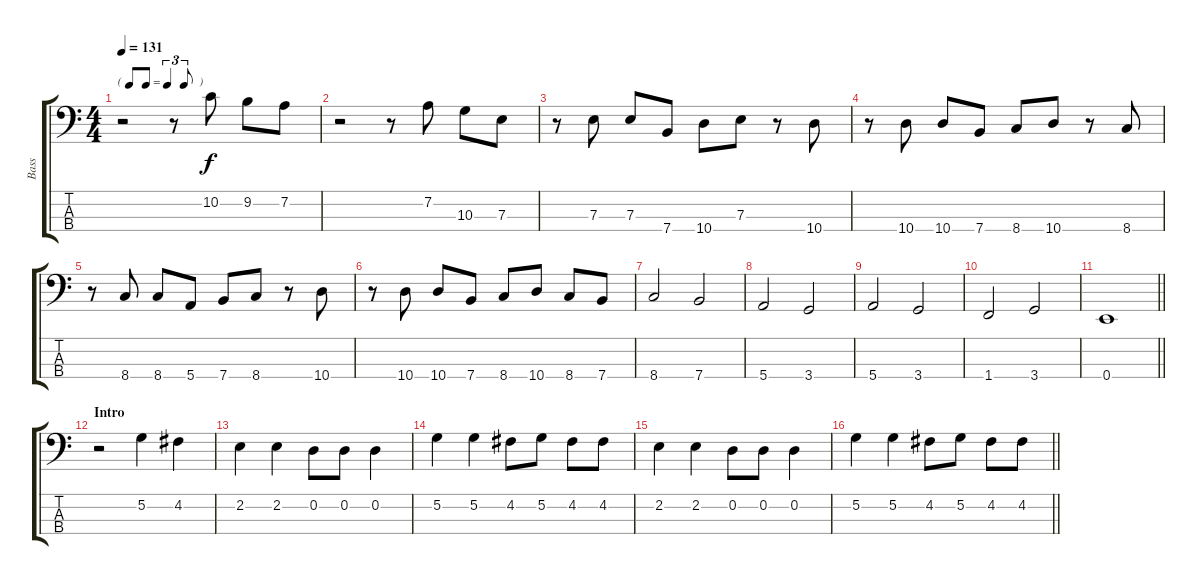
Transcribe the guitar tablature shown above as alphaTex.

\track ("Bass" "Bass") {instrument electricbasspick}
\staff {score tabs}
\tuning (G2 D2 A1 E1) {hide}
\ts (4 4)
\tf triplet8th
\tempo 131
\clef f4
\ks c
r.2{dy f} r.8 10.2.8 9.2.8 7.2.8 |
r.2 r.8 7.2.8 10.3.8 7.3.8 |
r.8 7.3.8 7.3.8 7.4.8 10.4.8 7.3.8 r.8 10.4.8 |
r.8 10.4.8 10.4.8 7.4.8 8.4.8 10.4.8 r.8 8.4.8 |
r.8 8.4.8 8.4.8 5.4.8 7.4.8 8.4.8 r.8 10.4.8 |
r.8 10.4.8 10.4.8 7.4.8 8.4.8 10.4.8 8.4.8 7.4.8 |
8.4.2 7.4.2 |
5.4.2 3.4.2 |
5.4.2 3.4.2 |
1.4.2 3.4.2 |
\barLineRight lightlight
0.4.1 |
\section ("" "Intro")
r.2 5.2.4 4.2.4 |
2.2.4 2.2.4 0.2.8 0.2.8 0.2.4 |
5.2.4 5.2.4 4.2.8 5.2.8 4.2.8 4.2.8 |
2.2.4 2.2.4 0.2.8 0.2.8 0.2.4 |
\barLineRight lightlight
5.2.4 5.2.4 4.2.8 5.2.8 4.2.8 4.2.8
